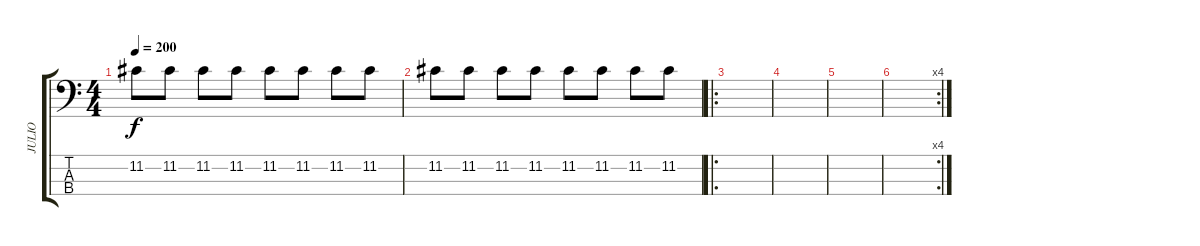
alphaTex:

\track ("JULIO" "JULIO") {instrument acousticbass}
\staff {score tabs}
\tuning (G2 D2 A1 E1) {hide}
\ts (4 4)
\tempo 200
\clef f4
\ks c
11.2.8{dy f} 11.2.8 11.2.8 11.2.8 11.2.8 11.2.8 11.2.8 11.2.8 |
11.2.8 11.2.8 11.2.8 11.2.8 11.2.8 11.2.8 11.2.8 11.2.8 |
\ro
|
|
|
\rc 4
